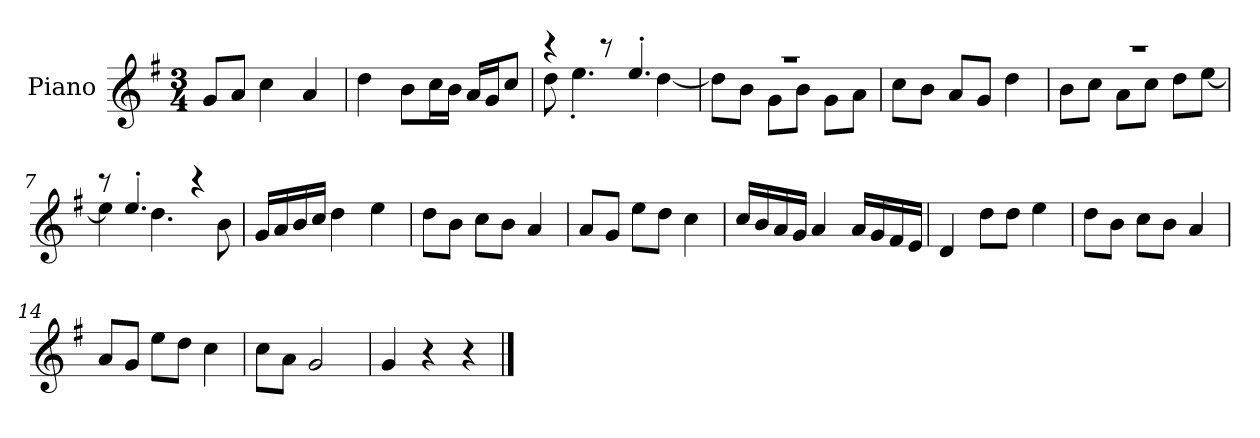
**kern
*part1
*staff1
*I"Piano
*I'P-no
*clefG2
*k[f#]
*M3/4
*MM178
=1
8g/L
8a/J
4cc\
4a/
=2
4dd\
8b\L
16cc\L
16b\JJ
16a/LL
16g/J
8cc/J
=3
*^
4r	8dd\
.	4.ee'\
8r	.
4.ee'/	.
.	[4dd\
=4	=4
2.r	8dd\L]
.	8b\J
.	8g\L
.	8b\J
.	8g\L
.	8a\J
*v	*v
=5
8cc\L
8b\J
8a/L
8g/J
4dd\
=6
*^
2.r	8b\L
.	8cc\J
.	8a\L
.	8cc\J
.	8dd\L
.	[8ee\J
!!LO:LB:g=z	!!
=7	=7
8r	4ee\]
4.ee'/	.
.	4.dd\
4r	.
.	8b\
*v	*v
=8
16g/LL
16a/
16b/
16cc/JJ
4dd\
4ee\
=9
8dd\L
8b\J
8cc\L
8b\J
4a/
=10
8a/L
8g/J
8ee\L
8dd\J
4cc\
=11
16cc/LL
16b/
16a/
16g/JJ
4a/
16a/LL
16g/
16f#/
16e/JJ
=12
4d/
8dd\L
8dd\J
4ee\
=13
8dd\L
8b\J
8cc\L
8b\J
4a/
!!LO:LB:g=z
=14
8a/L
8g/J
8ee\L
8dd\J
4cc\
=15
8cc\L
8a\J
2g/
=16
4g/
4r
4r
==
*-
